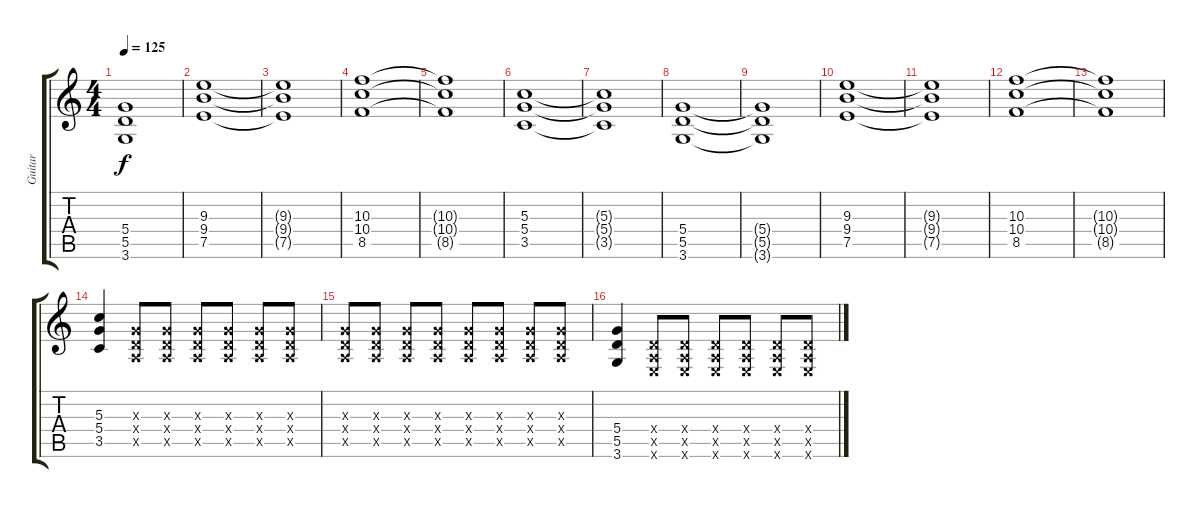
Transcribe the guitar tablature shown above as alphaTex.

\track ("Guitar" "Guitar") {instrument overdrivenguitar}
\staff {score tabs}
\tuning (E4 B3 G3 D3 A2 E2) {hide}
\ts (4 4)
\tempo 125
\clef g2
\ks c
(5.4{t} 5.5{t} 3.6{t}).1{dy f} |
(9.3 9.4 7.5).1 |
(9.3{t} 9.4{t} 7.5{t}).1 |
(10.3 10.4 8.5).1 |
(10.3{t} 10.4{t} 8.5{t}).1 |
(5.3 5.4 3.5).1 |
(5.3{t} 5.4{t} 3.5{t}).1 |
(5.4 5.5 3.6).1 |
(5.4{t} 5.5{t} 3.6{t}).1 |
(9.3 9.4 7.5).1 |
(9.3{t} 9.4{t} 7.5{t}).1 |
(10.3 10.4 8.5).1 |
(10.3{t} 10.4{t} 8.5{t}).1 |
(5.3 5.4 3.5).4 (0.3{x} 0.4{x} 0.5{x}).8 (0.3{x} 0.4{x} 0.5{x}).8 (0.3{x} 0.4{x} 0.5{x}).8 (0.3{x} 0.4{x} 0.5{x}).8 (0.3{x} 0.4{x} 0.5{x}).8 (0.3{x} 0.4{x} 0.5{x}).8 |
(0.3{x} 0.4{x} 0.5{x}).8 (0.3{x} 0.4{x} 0.5{x}).8 (0.3{x} 0.4{x} 0.5{x}).8 (0.3{x} 0.4{x} 0.5{x}).8 (0.3{x} 0.4{x} 0.5{x}).8 (0.3{x} 0.4{x} 0.5{x}).8 (0.3{x} 0.4{x} 0.5{x}).8 (0.3{x} 0.4{x} 0.5{x}).8 |
(5.4 5.5 3.6).4 (0.4{x} 0.5{x} 0.6{x}).8 (0.4{x} 0.5{x} 0.6{x}).8 (0.4{x} 0.5{x} 0.6{x}).8 (0.4{x} 0.5{x} 0.6{x}).8 (0.4{x} 0.5{x} 0.6{x}).8 (0.4{x} 0.5{x} 0.6{x}).8
